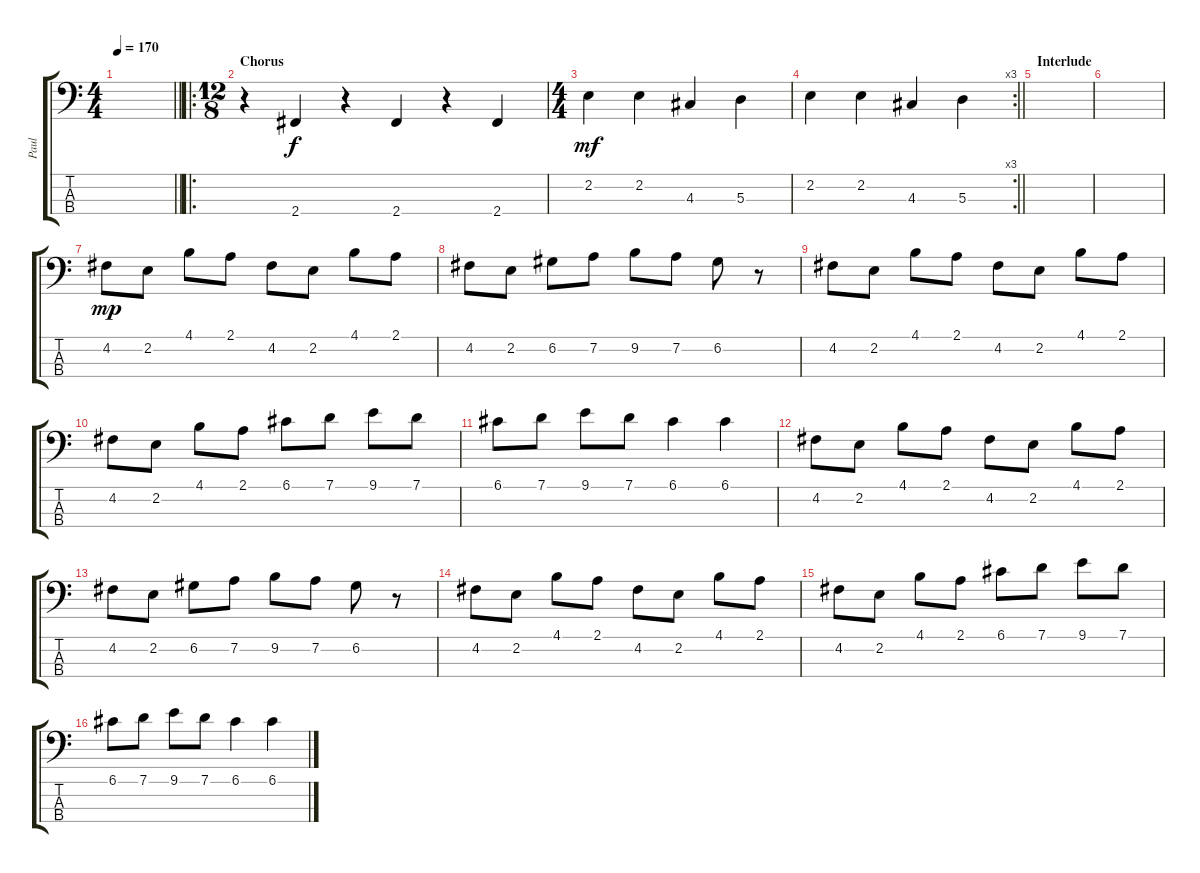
\track ("Paul" "Paul") {mute instrument electricbassfinger}
\staff {score tabs}
\tuning (G2 D2 A1 E1) {hide}
\ts (4 4)
\tempo 170
\clef f4
\barLineRight lightlight
\ks c
|
\ro
\ts (12 8)
\section ("" "Chorus")
r.4 2.4.4{dy f} r.4 2.4.4 r.4 2.4.4 |
\ts (4 4)
2.2.4{dy mf} 2.2.4 4.3.4 5.3.4 |
\rc 3
\barLineRight lightlight
2.2.4 2.2.4 4.3.4 5.3.4 |
\section ("" "Interlude")
|
|
4.2.8{dy mp} 2.2.8 4.1.8 2.1.8 4.2.8 2.2.8 4.1.8 2.1.8 |
4.2.8 2.2.8 6.2.8 7.2.8 9.2.8 7.2.8 6.2.8 r.8 |
4.2.8 2.2.8 4.1.8 2.1.8 4.2.8 2.2.8 4.1.8 2.1.8 |
4.2.8 2.2.8 4.1.8 2.1.8 6.1.8 7.1.8 9.1.8 7.1.8 |
6.1.8 7.1.8 9.1.8 7.1.8 6.1.4 6.1.4 |
4.2.8 2.2.8 4.1.8 2.1.8 4.2.8 2.2.8 4.1.8 2.1.8 |
4.2.8 2.2.8 6.2.8 7.2.8 9.2.8 7.2.8 6.2.8 r.8 |
4.2.8 2.2.8 4.1.8 2.1.8 4.2.8 2.2.8 4.1.8 2.1.8 |
4.2.8 2.2.8 4.1.8 2.1.8 6.1.8 7.1.8 9.1.8 7.1.8 |
6.1.8 7.1.8 9.1.8 7.1.8 6.1.4 6.1.4
